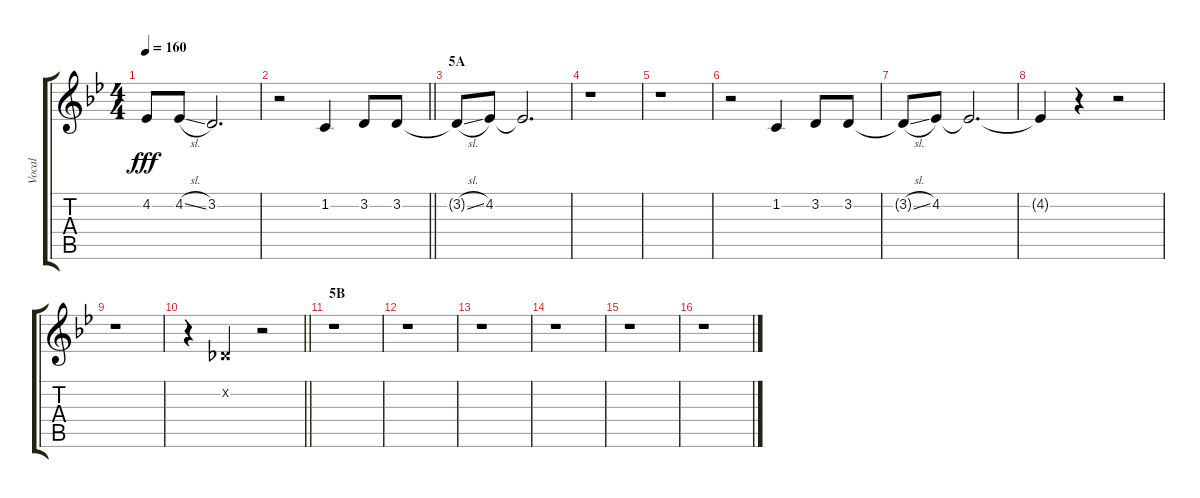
\track ("Vocal" "Vocal") {instrument voiceoohs}
\staff {score tabs}
\tuning (E4 B3 G3 D3 A2 E2) {hide}
\ts (4 4)
\tempo 160
\clef g2
\ks bb
4.2.8{dy fff} 4.2{sl}.8 3.2.2{d} |
\barLineRight lightlight
r.2 1.2.4 3.2.8 3.2.8 |
\section ("" "5A")
3.2{sl t}.8 4.2.8 4.2{t}.2{d} |
r.1 |
r.1 |
r.2 1.2.4 3.2.8 3.2.8 |
3.2{sl t}.8 4.2.8 4.2{t}.2{d} |
4.2{t}.4 r.4 r.2 |
r.1 |
\barLineRight lightlight
r.4 2.2{x}.4 r.2 |
\section ("" "5B")
r.1 |
r.1 |
r.1 |
r.1 |
r.1 |
r.1
